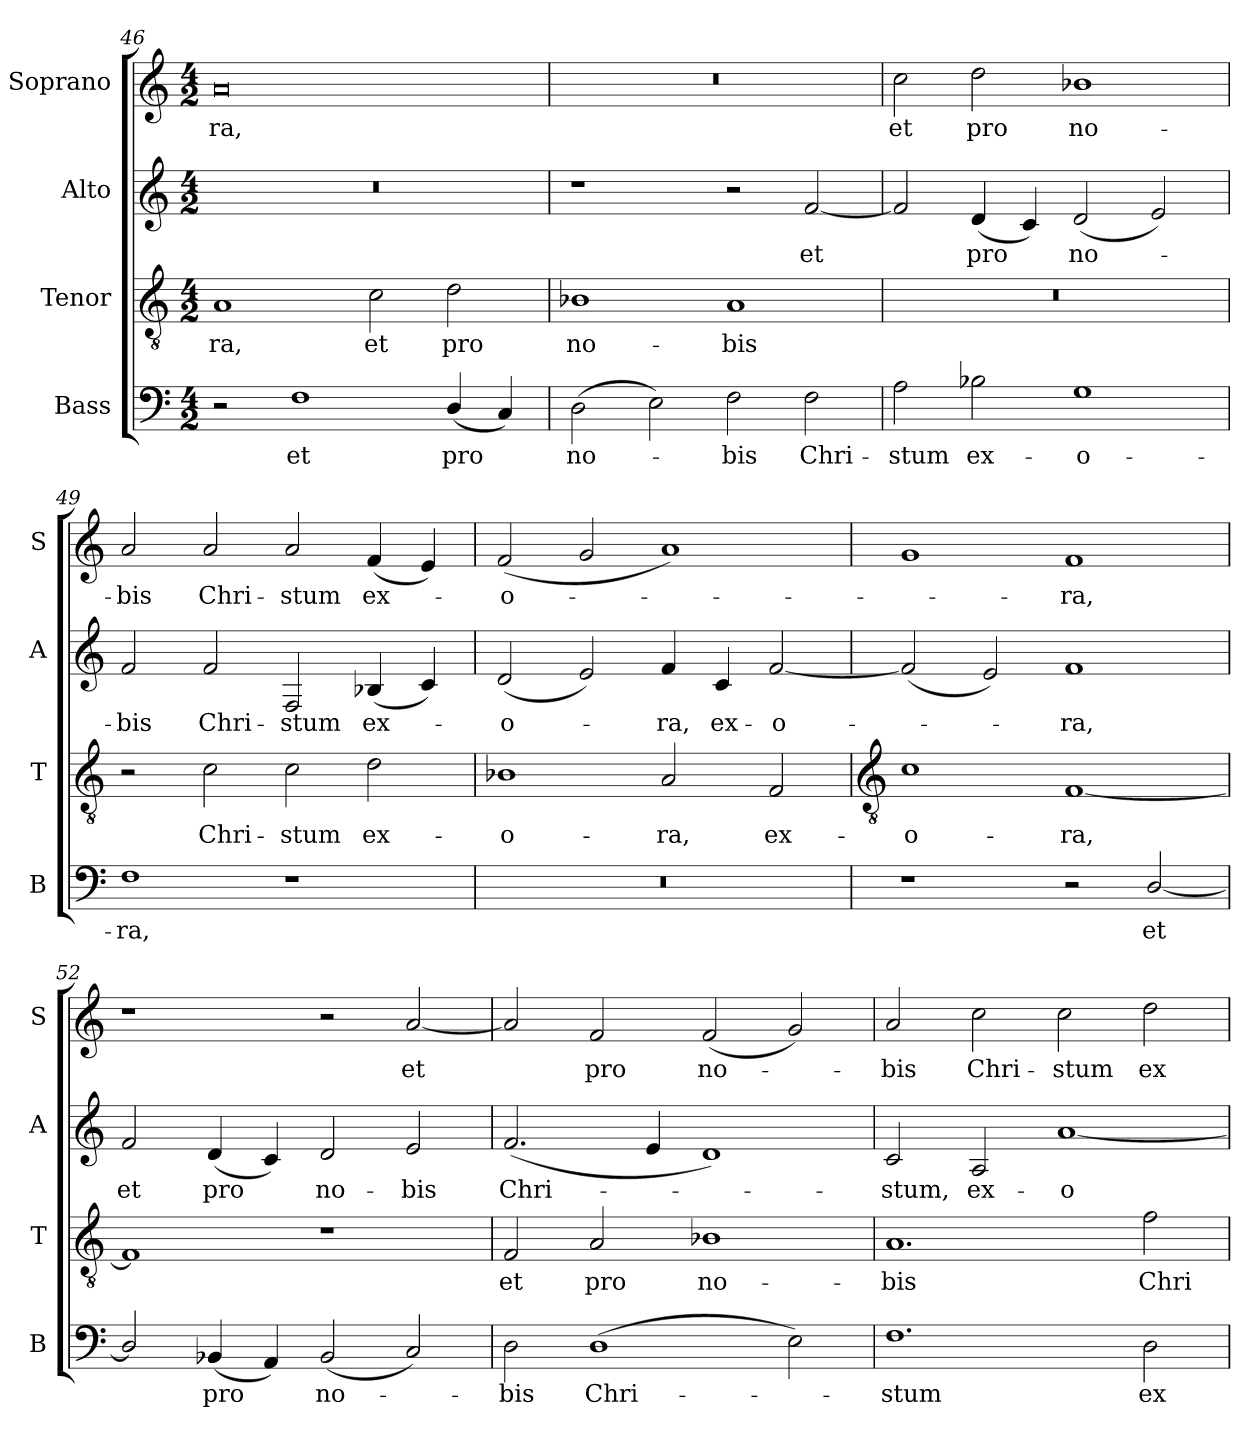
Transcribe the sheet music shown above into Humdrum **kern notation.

**kern	**text	**kern	**text	**kern	**text	**kern	**text
*part4	*part4	*part3	*part3	*part2	*part2	*part1	*part1
*staff4	*staff4	*staff3	*staff3	*staff2	*staff2	*staff1	*staff1
*I"Bass	*	*I"Tenor	*	*I"Alto	*	*I"Soprano	*
*I'B	*	*I'T	*	*I'A	*	*I'S	*
*clefF4	*	*clefGv2	*	*clefG2	*	*clefG2	*
*k[]	*	*k[]	*	*k[]	*	*k[]	*
*C:	*	*C:	*	*C:	*	*C:	*
*M4/2	*	*M4/2	*	*M4/2	*	*M4/2	*
=46	=46	=46	=46	=46	=46	=46	=46
!	!	!	!LO:LY:b	!	!	!	!LO:LY:b
2r	.	1A	ra,	0r	.	0a	ra,
!	!LO:LY:b	!	!	!	!	!	!
1F	et	.	.	.	.	.	.
!	!	!	!LO:LY:b	!	!	!	!
.	.	2c	et	.	.	.	.
!	!LO:LY:b	!	!LO:LY:b	!	!	!	!
(<4D/	pro	2d	pro	.	.	.	.
4C)	.	.	.	.	.	.	.
=47	=47	=47	=47	=47	=47	=47	=47
!	!LO:LY:b	!	!LO:LY:b	!	!	!	!
(>2D	no-	1B-X	no-	1r	.	0r	.
2E)	.	.	.	.	.	.	.
!	!LO:LY:b	!	!LO:LY:b	!	!	!	!
2F	bis	1A	-bis	2r	.	.	.
!	!LO:LY:b	!	!	!	!LO:LY:b	!	!
2F	Chri-	.	.	[2f	et	.	.
=48	=48	=48	=48	=48	=48	=48	=48
!	!LO:LY:b	!	!	!	!	!	!LO:LY:b
2A	-stum	0r	.	2f]	.	2cc	et
!	!LO:LY:b	!	!	!	!LO:LY:b	!	!LO:LY:b
2B-X	ex-	.	.	(<4d	pro	2dd	pro
.	.	.	.	4c)	.	.	.
!	!LO:LY:b	!	!	!	!LO:LY:b	!	!LO:LY:b
1G	-o-	.	.	(<2d	no-	1b-X	no-
.	.	.	.	2e)	.	.	.
=49	=49	=49	=49	=49	=49	=49	=49
!	!LO:LY:b	!	!	!	!LO:LY:b	!	!LO:LY:b
1F	-ra,	2r	.	2f	bis	2a	-bis
!	!	!	!LO:LY:b	!	!LO:LY:b	!	!LO:LY:b
.	.	2c	Chri-	2f	Chri-	2a	Chri-
!	!	!	!LO:LY:b	!	!LO:LY:b	!	!LO:LY:b
1r	.	2c	-stum	2F	-stum	2a	-stum
!	!	!	!LO:LY:b	!	!LO:LY:b	!	!LO:LY:b
.	.	2d	ex-	(<4B-X	ex-	(<4f	ex-
.	.	.	.	4c)	.	4e)	.
=50	=50	=50	=50	=50	=50	=50	=50
!	!	!	!LO:LY:b	!	!LO:LY:b	!	!LO:LY:b
0r	.	1B-X	-o-	(<2d	o-	(<2f	o-
.	.	.	.	2e)	.	2g	.
!	!	!	!LO:LY:b	!	!LO:LY:b	!	!
.	.	2A	-ra,	4f	ra,	1a)	.
!	!	!	!	!	!LO:LY:b	!	!
.	.	.	.	4c	ex-	.	.
!	!	!	!LO:LY:b	!	!LO:LY:b	!	!
.	.	2F	ex-	[2f	-o-	.	.
!!LO:LB:g=z
=51	=51	=51	=51	=51	=51	=51	=51
*	*	*clefGv2	*	*	*	*	*
!	!	!	!LO:LY:b	!	!	!	!
1r	.	1c	-o-	(<2f]	.	1g	.
.	.	.	.	2e)	.	.	.
!	!	!	!LO:LY:b	!	!LO:LY:b	!	!LO:LY:b
2r	.	[1F	-ra,	1f	ra,	1f	ra,
!	!LO:LY:b	!	!	!	!	!	!
[2D/	et	.	.	.	.	.	.
=52	=52	=52	=52	=52	=52	=52	=52
!	!	!	!	!	!LO:LY:b	!	!
2D/]	.	1F]	.	2f	et	1r	.
!	!LO:LY:b	!	!	!	!LO:LY:b	!	!
(<4BB-X	pro	.	.	(<4d	pro	.	.
4AA)	.	.	.	4c)	.	.	.
!	!LO:LY:b	!	!	!	!LO:LY:b	!	!
(<2BB-	no-	1r	.	2d	no-	2r	.
!	!	!	!	!	!LO:LY:b	!	!LO:LY:b
2C)	.	.	.	2e	-bis	[2a	et
=53	=53	=53	=53	=53	=53	=53	=53
!	!LO:LY:b	!	!LO:LY:b	!	!LO:LY:b	!	!
2D	bis	2F	et	(<2.f	Chri-	2a]	.
!	!LO:LY:b	!	!LO:LY:b	!	!	!	!LO:LY:b
(>1D	Chri-	2A	pro	.	.	2f	pro
.	.	.	.	4e	.	.	.
!	!	!	!LO:LY:b	!	!	!	!LO:LY:b
.	.	1B-X	no-	1d)	.	(<2f	no-
2E)	.	.	.	.	.	2g)	.
=54	=54	=54	=54	=54	=54	=54	=54
!	!LO:LY:b	!	!LO:LY:b	!	!LO:LY:b	!	!LO:LY:b
1.F	stum	1.A	-bis	2c	stum,	2a	bis
!	!	!	!	!	!LO:LY:b	!	!LO:LY:b
.	.	.	.	2A	ex-	2cc	Chri-
!	!	!	!	!	!LO:LY:b	!	!LO:LY:b
.	.	.	.	[1a	-o-	2cc	-stum
!	!LO:LY:b	!	!LO:LY:b	!	!	!	!LO:LY:b
2D	ex-	2f	Chri-	.	.	2dd	ex-
=	=	=	=	=	=	=	=
*-	*-	*-	*-	*-	*-	*-	*-
